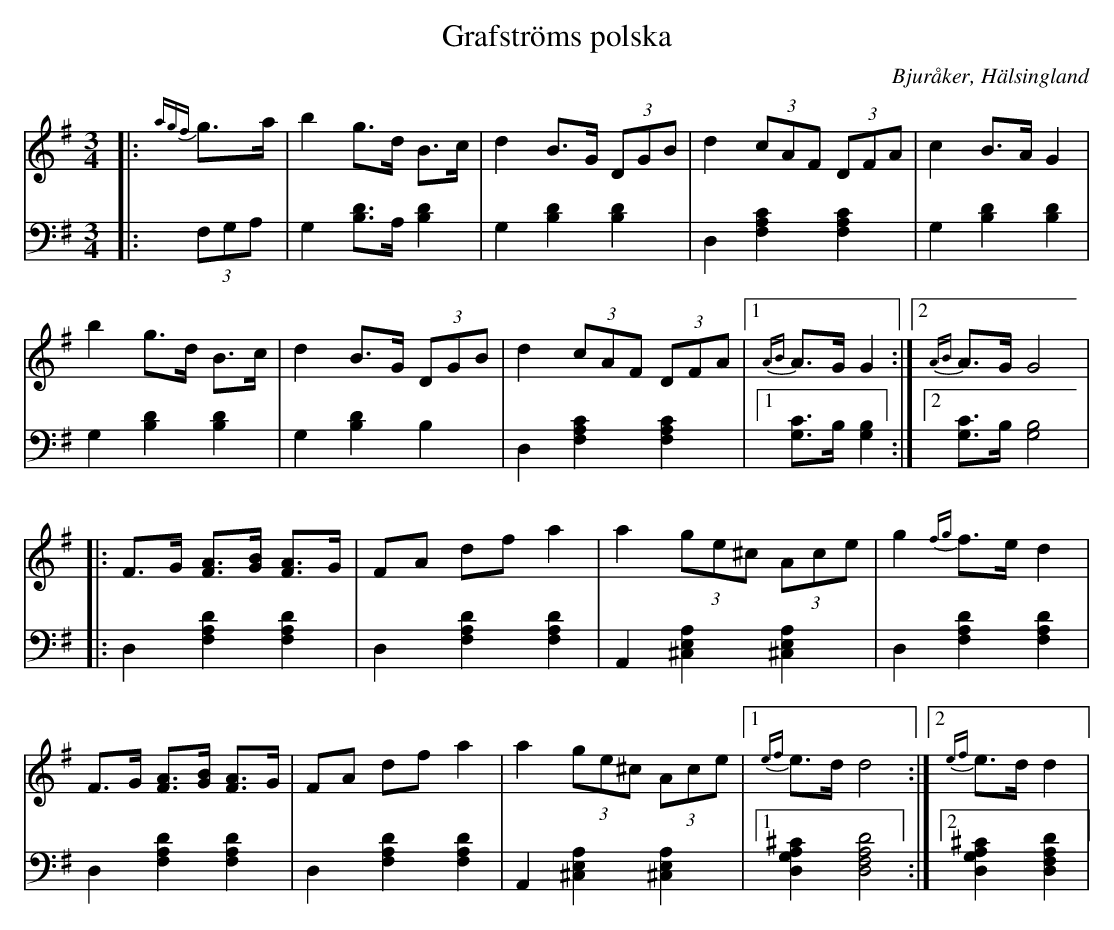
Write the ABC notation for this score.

X:1
T: Grafströms polska
O: Bjuråker, Hälsingland
M: 3/4
L: 1/8
K: G
V:1
V:2
V: 1
|:{agf}g>a|b2 g>d B>c|d2 B>G (3DGB|d2 (3cAF (3DFA|c2 B>A G2|
b2 g>d B>c|d2 B>G (3DGB|d2 (3cAF (3DFA|1 {AB}A>G G2:|2 {AB}A>G G4|
|:F>G [FA]>[GB] [FA]>G |FA df a2 |a2 (3ge^c (3Ace |g2 {fg}f>e d2 |
F>G [FA]>[GB] [FA]>G |FA df a2 |a2 (3ge^c (3Ace |1 {ef}e>d d4:|2 {ef}e>d d2|
V:2 clef=bass
|:(3F,G,A, | G,2 [B,D]>A, [B,2D2]| G,2 [B,2D2] [B,2D2]|D,2 [F,2A,2C2] [F,2A,2C2]| G,2 [B,2D2] [B,2D2]|
G,2 [B,2D2] [B,2D2]|G,2 [B,2D2] B,2|D,2 [F,2A,2C2] [F,2A,2C2]|1 [G,C]>B, [G,2B,2]:|2 [G,C]>B, [G,4B,4]|
|:D,2 [F,2A,2D2] [F,2A,2D2]|D,2 [F,2A,2D2] [F,2A,2D2]| A,,2 [^C,2E,2A,2] [^C,2E,2A,2]|D,2 [F,2A,2D2] [F,2A,2D2] |
D,2 [F,2A,2D2] [F,2A,2D2] | D,2 [F,2A,2D2] [F,2A,2D2] | A,,2 [^C,2E,2A,2] [^C,2E,2A,2]|1 [D,2G,2A,2^C2] [D,4F,4A,4D4]:|2 [D,2G,2A,2^C2] [D,2F,2A,2D2]|
